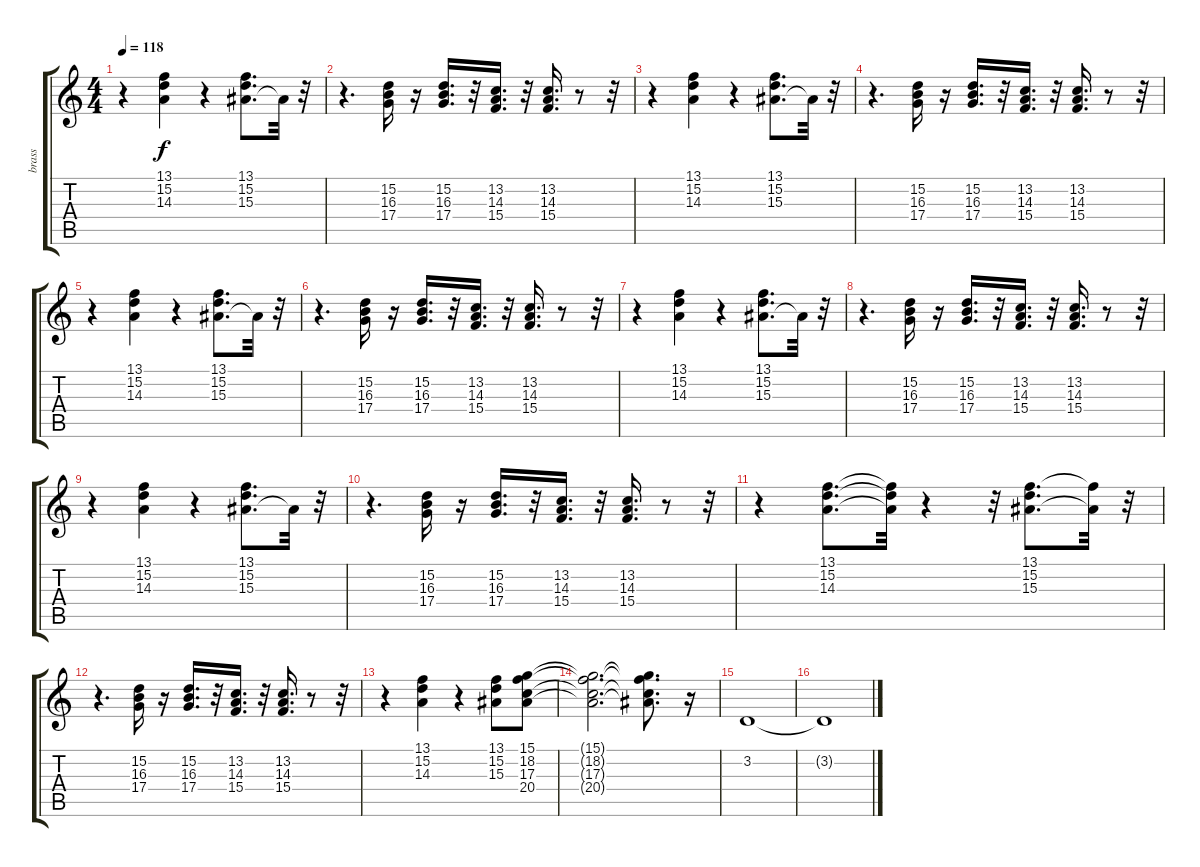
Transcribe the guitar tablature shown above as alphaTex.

\track ("brass" "brass") {instrument synthbrass1}
\staff {score tabs}
\tuning (E4 B3 G3 D3 A2 E2) {hide}
\ts (4 4)
\tempo 118
\clef g2
\ks c
r.4{dy f} (13.1 15.2 14.3).4 r.4 (13.1 15.2 15.3).8{d} 15.3{t}.32 r.32 |
r.4{d} (15.2 16.3 17.4).16 r.16 (15.2 16.3 17.4).16{d} r.32 (13.2 14.3 15.4).16{d} r.32 (13.2 14.3 15.4).16{d} r.8 r.32 |
r.4 (13.1 15.2 14.3).4 r.4 (13.1 15.2 15.3).8{d} 15.3{t}.32 r.32 |
r.4{d} (15.2 16.3 17.4).16 r.16 (15.2 16.3 17.4).16{d} r.32 (13.2 14.3 15.4).16{d} r.32 (13.2 14.3 15.4).16{d} r.8 r.32 |
r.4 (13.1 15.2 14.3).4 r.4 (13.1 15.2 15.3).8{d} 15.3{t}.32 r.32 |
r.4{d} (15.2 16.3 17.4).16 r.16 (15.2 16.3 17.4).16{d} r.32 (13.2 14.3 15.4).16{d} r.32 (13.2 14.3 15.4).16{d} r.8 r.32 |
r.4 (13.1 15.2 14.3).4 r.4 (13.1 15.2 15.3).8{d} 15.3{t}.32 r.32 |
r.4{d} (15.2 16.3 17.4).16 r.16 (15.2 16.3 17.4).16{d} r.32 (13.2 14.3 15.4).16{d} r.32 (13.2 14.3 15.4).16{d} r.8 r.32 |
r.4 (13.1 15.2 14.3).4 r.4 (13.1 15.2 15.3).8{d} 15.3{t}.32 r.32 |
r.4{d} (15.2 16.3 17.4).16 r.16 (15.2 16.3 17.4).16{d} r.32 (13.2 14.3 15.4).16{d} r.32 (13.2 14.3 15.4).16{d} r.8 r.32 |
r.4 (13.1 15.2 14.3).8{d} (13.1{t} 15.2{t} 14.3{t}).32 r.4 r.32 (13.1 15.2 15.3).8{d} (13.1{t} 15.3{t}).32 r.32 |
r.4{d} (15.2 16.3 17.4).16 r.16 (15.2 16.3 17.4).16{d} r.32 (13.2 14.3 15.4).16{d} r.32 (13.2 14.3 15.4).16{d} r.8 r.32 |
r.4 (13.1 15.2 14.3).4 r.4 (13.1 15.2 15.3).8 (15.1 18.2 17.3 20.4).8 |
(15.1{t} 18.2{t} 17.3{t} 20.4{t}).2{d} (15.1{t} 18.2{t} 17.3{t} 20.4{t}).8{d} r.16 |
3.2.1 |
3.2{t}.1
